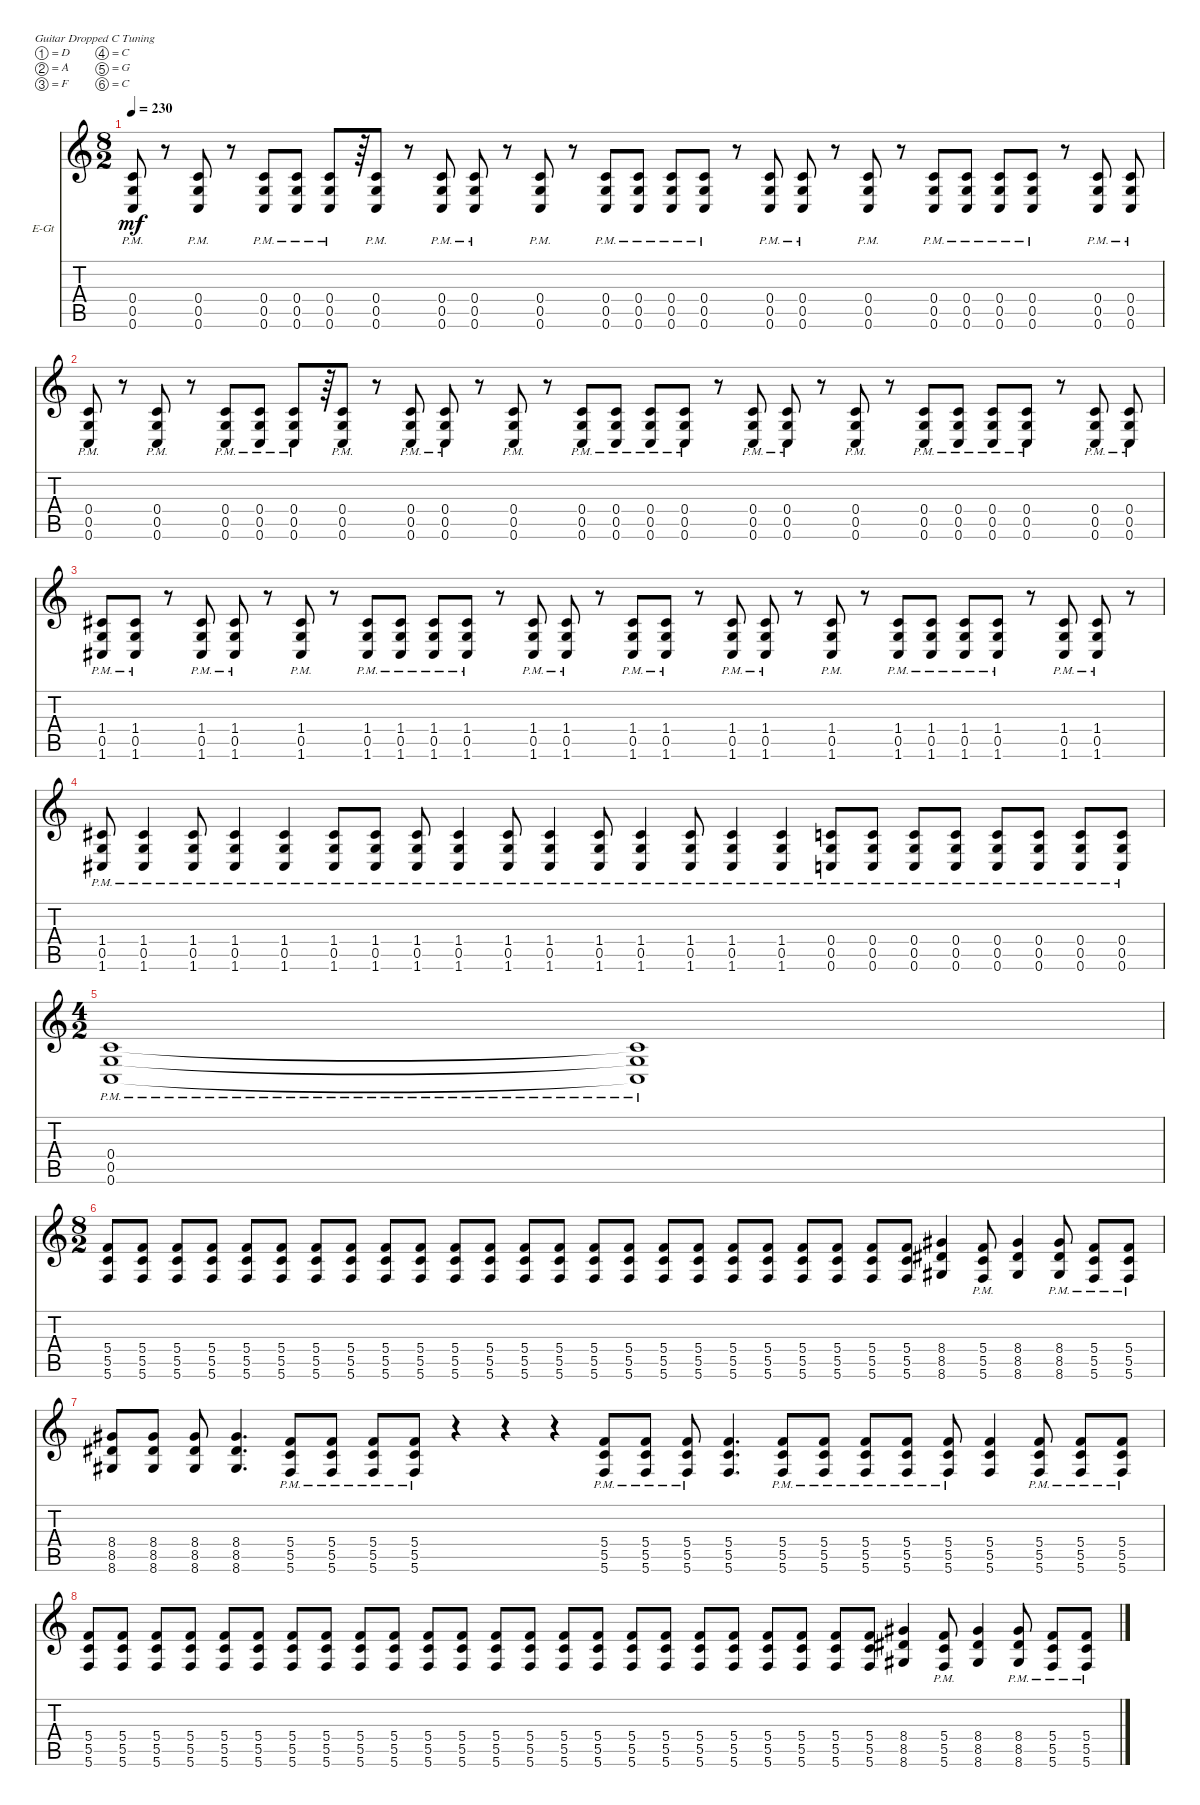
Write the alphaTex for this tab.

\defaultSystemsLayout 4
\bracketExtendMode nobrackets
\firstSystemTrackNameOrientation horizontal
\otherSystemsTrackNameOrientation horizontal
\track ("Rhythm Guitar" "E-Gt") {instrument distortionguitar}
\staff {score tabs}
\tuning (D4 A3 F3 C3 G2 C2)
\ts (8 2)
\tempo 230
\clef g2
\ks c
(0.6{pm} 0.5{pm} 0.4{pm}).8{dy mf} r.8 (0.4{pm} 0.5{pm} 0.6{pm}).8 r.8 (0.6{pm} 0.5{pm} 0.4{pm}).8 (0.6{pm} 0.4{pm} 0.5{pm}).8 (0.6{pm} 0.5{pm} 0.4{pm}).8 r.64 (0.4{pm} 0.5{pm} 0.6{pm}).8 r.8 (0.6{pm} 0.5{pm} 0.4{pm}).8 (0.4{pm} 0.5{pm} 0.6{pm}).8 r.8 (0.6{pm} 0.5{pm} 0.4{pm}).8 r.8 (0.6{pm} 0.5{pm} 0.4{pm}).8 (0.6{pm} 0.4{pm} 0.5{pm}).8 (0.6{pm} 0.5{pm} 0.4{pm}).8 (0.6{pm} 0.5{pm} 0.4{pm}).8 r.8 (0.6{pm} 0.5{pm} 0.4{pm}).8 (0.4{pm} 0.5{pm} 0.6{pm}).8 r.8 (0.6{pm} 0.5{pm} 0.4{pm}).8 r.8 (0.6{pm} 0.5{pm} 0.4{pm}).8 (0.6{pm} 0.4{pm} 0.5{pm}).8 (0.6{pm} 0.5{pm} 0.4{pm}).8 (0.6{pm} 0.5{pm} 0.4{pm}).8 r.8 (0.6{pm} 0.5{pm} 0.4{pm}).8 (0.4{pm} 0.5{pm} 0.6{pm}).8 |
(0.6{pm} 0.5{pm} 0.4{pm}).8 r.8 (0.4{pm} 0.5{pm} 0.6{pm}).8 r.8 (0.6{pm} 0.5{pm} 0.4{pm}).8 (0.6{pm} 0.4{pm} 0.5{pm}).8 (0.6{pm} 0.5{pm} 0.4{pm}).8 r.64 (0.4{pm} 0.5{pm} 0.6{pm}).8 r.8 (0.6{pm} 0.5{pm} 0.4{pm}).8 (0.4{pm} 0.5{pm} 0.6{pm}).8 r.8 (0.6{pm} 0.5{pm} 0.4{pm}).8 r.8 (0.6{pm} 0.5{pm} 0.4{pm}).8 (0.6{pm} 0.4{pm} 0.5{pm}).8 (0.6{pm} 0.5{pm} 0.4{pm}).8 (0.6{pm} 0.5{pm} 0.4{pm}).8 r.8 (0.6{pm} 0.5{pm} 0.4{pm}).8 (0.4{pm} 0.5{pm} 0.6{pm}).8 r.8 (0.6{pm} 0.5{pm} 0.4{pm}).8 r.8 (0.6{pm} 0.5{pm} 0.4{pm}).8 (0.6{pm} 0.4{pm} 0.5{pm}).8 (0.6{pm} 0.5{pm} 0.4{pm}).8 (0.6{pm} 0.5{pm} 0.4{pm}).8 r.8 (0.6{pm} 0.5{pm} 0.4{pm}).8 (0.4{pm} 0.5{pm} 0.6{pm}).8 |
(1.6{pm} 0.5{pm} 1.4{pm}).8 (1.6{pm} 0.5{pm} 1.4{pm}).8 r.8 (1.6{pm} 0.5{pm} 1.4{pm}).8 (1.6{pm} 0.5{pm} 1.4{pm}).8 r.8 (1.6{pm} 0.5{pm} 1.4{pm}).8 r.8 (1.6{pm} 0.5{pm} 1.4{pm}).8 (1.6{pm} 0.5{pm} 1.4{pm}).8 (1.6{pm} 0.5{pm} 1.4{pm}).8 (1.6{pm} 0.5{pm} 1.4{pm}).8 r.8 (1.6{pm} 0.5{pm} 1.4{pm}).8 (1.6{pm} 0.5{pm} 1.4{pm}).8 r.8 (1.6{pm} 0.5{pm} 1.4{pm}).8 (1.6{pm} 0.5{pm} 1.4{pm}).8 r.8 (1.6{pm} 0.5{pm} 1.4{pm}).8 (1.6{pm} 0.5{pm} 1.4{pm}).8 r.8 (1.6{pm} 0.5{pm} 1.4{pm}).8 r.8 (1.6{pm} 0.5{pm} 1.4{pm}).8 (1.6{pm} 0.5{pm} 1.4{pm}).8 (1.6{pm} 0.5{pm} 1.4{pm}).8 (1.6{pm} 0.5{pm} 1.4{pm}).8 r.8 (1.6{pm} 0.5{pm} 1.4{pm}).8 (1.6{pm} 0.5{pm} 1.4{pm}).8 r.8 |
(1.6{pm} 0.5{pm} 1.4{pm}).8 (1.6{pm} 0.5{pm} 1.4{pm}).4 (1.6{pm} 0.5{pm} 1.4{pm}).8 (1.6{pm} 0.5{pm} 1.4{pm}).4 (1.6{pm} 0.5{pm} 1.4{pm}).4 (1.6{pm} 0.5{pm} 1.4{pm}).8 (1.6{pm} 0.5{pm} 1.4{pm}).8 (1.6{pm} 0.5{pm} 1.4{pm}).8 (1.6{pm} 0.5{pm} 1.4{pm}).4 (1.6{pm} 0.5{pm} 1.4{pm}).8 (1.6{pm} 0.5{pm} 1.4{pm}).4 (1.6{pm} 0.5{pm} 1.4{pm}).8 (1.6{pm} 0.5{pm} 1.4{pm}).4 (1.6{pm} 0.5{pm} 1.4{pm}).8 (1.6{pm} 0.5{pm} 1.4{pm}).4 (1.6{pm} 0.5{pm} 1.4{pm}).4 (0.6{pm} 0.5{pm} 0.4{pm}).8 (0.6{pm} 0.4{pm} 0.5{pm}).8 (0.6{pm} 0.5{pm} 0.4{pm}).8 (0.6{pm} 0.4{pm} 0.5{pm}).8 (0.6{pm} 0.5{pm} 0.4{pm}).8 (0.6{pm} 0.4{pm} 0.5{pm}).8 (0.6{pm} 0.5{pm} 0.4{pm}).8 (0.6{pm} 0.4{pm} 0.5{pm}).8 |
\ts (4 2)
(0.6{pm} 0.5 0.4).1 (0.6{pm t} 0.5{t} 0.4{t}).1 |
\ts (8 2)
\scale
0.515028 (5.6 5.5 5.4).8 (5.6 5.5 5.4).8 (5.6 5.5 5.4).8 (5.6 5.5 5.4).8 (5.6 5.5 5.4).8 (5.6 5.5 5.4).8 (5.6 5.5 5.4).8 (5.6 5.5 5.4).8 (5.6 5.5 5.4).8 (5.6 5.5 5.4).8 (5.6 5.5 5.4).8 (5.6 5.5 5.4).8 (5.6 5.5 5.4).8 (5.6 5.5 5.4).8 (5.6 5.5 5.4).8 (5.6 5.5 5.4).8 (5.6 5.5 5.4).8 (5.6 5.5 5.4).8 (5.6 5.5 5.4).8 (5.6 5.5 5.4).8 (5.6 5.5 5.4).8 (5.6 5.5 5.4).8 (5.6 5.5 5.4).8 (5.6 5.5 5.4).8 (8.6 8.5 8.4).4 (5.6{pm} 5.5{pm} 5.4{pm}).8 (8.6 8.5 8.4).4 (8.6{pm} 8.5 8.4{pm}).8 (5.6{pm} 5.5{pm} 5.4{pm}).8 (5.6{pm} 5.5{pm} 5.4{pm}).8 |
\scale
0.484931 (8.6 8.5 8.4).8 (8.6 8.5 8.4).8 (8.6 8.5 8.4).8 (8.6 8.5 8.4).4{d} (5.6{pm} 5.5{pm} 5.4{pm}).8 (5.6{pm} 5.4{pm} 5.5{pm}).8 (5.6{pm} 5.5{pm} 5.4{pm}).8 (5.6{pm} 5.5{pm} 5.4{pm}).8 r.4 r.4 r.4 (5.6{pm} 5.5{pm} 5.4{pm}).8 (5.4{pm} 5.5{pm} 5.6{pm}).8 (5.6{pm} 5.5{pm} 5.4{pm}).8 (5.6 5.5 5.4).4{d} (5.6{pm} 5.5{pm} 5.4{pm}).8 (5.4{pm} 5.5{pm} 5.6{pm}).8 (5.6{pm} 5.5{pm} 5.4{pm}).8 (5.4{pm} 5.5{pm} 5.6{pm}).8 (5.6{pm} 5.5{pm} 5.4{pm}).8 (5.6 5.5 5.4).4 (5.6{pm} 5.5{pm} 5.4{pm}).8 (5.4{pm} 5.5{pm} 5.6{pm}).8 (5.6{pm} 5.5{pm} 5.4{pm}).8 |
\scale
0.516456 (5.6 5.5 5.4).8 (5.6 5.5 5.4).8 (5.6 5.5 5.4).8 (5.6 5.5 5.4).8 (5.6 5.5 5.4).8 (5.6 5.5 5.4).8 (5.6 5.5 5.4).8 (5.6 5.5 5.4).8 (5.6 5.5 5.4).8 (5.6 5.5 5.4).8 (5.6 5.5 5.4).8 (5.6 5.5 5.4).8 (5.6 5.5 5.4).8 (5.6 5.5 5.4).8 (5.6 5.5 5.4).8 (5.6 5.5 5.4).8 (5.6 5.5 5.4).8 (5.6 5.5 5.4).8 (5.6 5.5 5.4).8 (5.6 5.5 5.4).8 (5.6 5.5 5.4).8 (5.6 5.5 5.4).8 (5.6 5.5 5.4).8 (5.6 5.5 5.4).8 (8.6 8.5 8.4).4 (5.6{pm} 5.5{pm} 5.4{pm}).8 (8.6 8.5 8.4).4 (8.6{pm} 8.5 8.4{pm}).8 (5.6{pm} 5.5{pm} 5.4{pm}).8 (5.6{pm} 5.5{pm} 5.4{pm}).8
